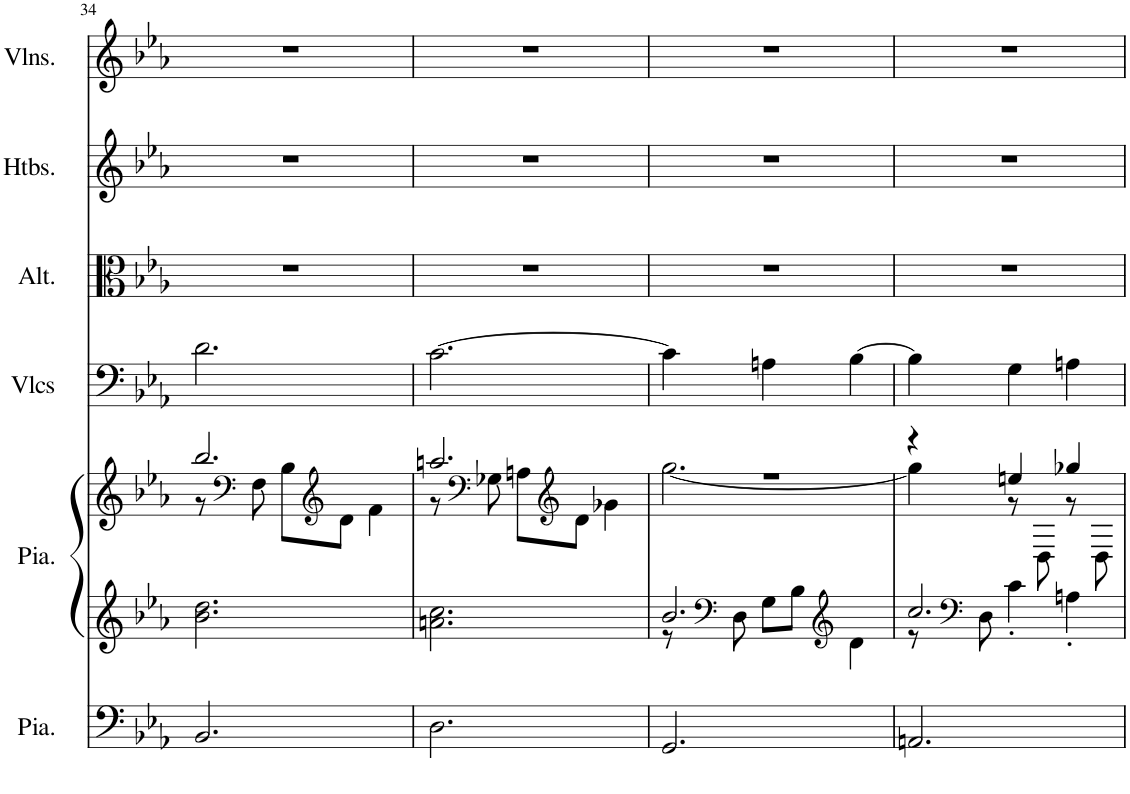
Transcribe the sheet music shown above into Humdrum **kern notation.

**kern	**kern	**kern	**kern	**kern	**kern	**kern
*part6	*part5	*part5	*part4	*part3	*part2	*part1
*staff7	*staff6	*staff5	*staff4	*staff3	*staff2	*staff1
*I"Piano, Pedals	*I"Piano, Organ	*	*I"Violoncelles, Bass	*I"Altos, Tenor	*I"Hautbois, Alto	*I"Violons, Soprano
*I'Pia.	*I'Pia.	*	*I'Vlcs	*I'Alt.	*I'Htbs.	*I'Vlns.
!!LO:PB:g=z
*clefF4	*clefG2	*clefG2	*clefF4	*clefC3	*clefG2	*clefG2
*k[b-e-a-]	*k[b-e-a-]	*k[b-e-a-]	*k[b-e-a-]	*k[b-e-a-]	*k[b-e-a-]	*k[b-e-a-]
*M3/4	*M3/4	*M3/4	*M3/4	*M3/4	*M3/4	*M3/4
=34	=34	=34	=34	=34	=34	=34
*	*	*^	*	*	*	*
2.BB-/	2.b-\ 2.dd\	2.bb-/	8r	2.d\	2.r	2.r	2.r
*	*	*clefF4	*	*	*	*	*
.	.	.	8F\	.	.	.	.
.	.	.	8B-\L	.	.	.	.
*	*	*clefG2	*	*	*	*	*
.	.	.	8d\J	.	.	.	.
.	.	.	4f\	.	.	.	.
=35	=35	=35	=35	=35	=35	=35	=35
2.D\	2.an\ 2.cc\	2.aan/	8r	[2.c\	2.r	2.r	2.r
*	*	*clefF4	*	*	*	*	*
.	.	.	8G-X\	.	.	.	.
.	.	.	8An\L	.	.	.	.
*	*	*clefG2	*	*	*	*	*
.	.	.	8d\J	.	.	.	.
.	.	.	4g-X\	.	.	.	.
=36	=36	=36	=36	=36	=36	=36	=36
*	*^	*	*	*	*	*	*
2.GG/	2.b-/	8r	2.r	[2.gg\	4c\]	2.r	2.r	2.r
*	*clefF4	*	*	*	*	*	*	*
.	.	8D\	.	.	.	.	.	.
.	.	8G\L	.	.	4An\	.	.	.
.	.	8B-\J	.	.	.	.	.	.
*	*clefG2	*	*	*	*	*	*	*
.	.	4d\	.	.	[4B-\	.	.	.
=37	=37	=37	=37	=37	=37	=37	=37	=37
2.AAn/	2.cc/	8r	4r	4gg\]	4B-\]	2.r	2.r	2.r
*	*clefF4	*	*	*	*	*	*	*
.	.	8D\	.	.	.	.	.	.
.	.	4c'\	4een/	8r	4G\	.	.	.
.	.	.	.	8D\	.	.	.	.
.	.	4An'\	4gg-X/	8r	4An\	.	.	.
.	.	.	.	8D\	.	.	.	.
*	*v	*v	*	*	*	*	*	*
*	*	*v	*v	*	*	*	*
=	=	=	=	=	=	=
*-	*-	*-	*-	*-	*-	*-
